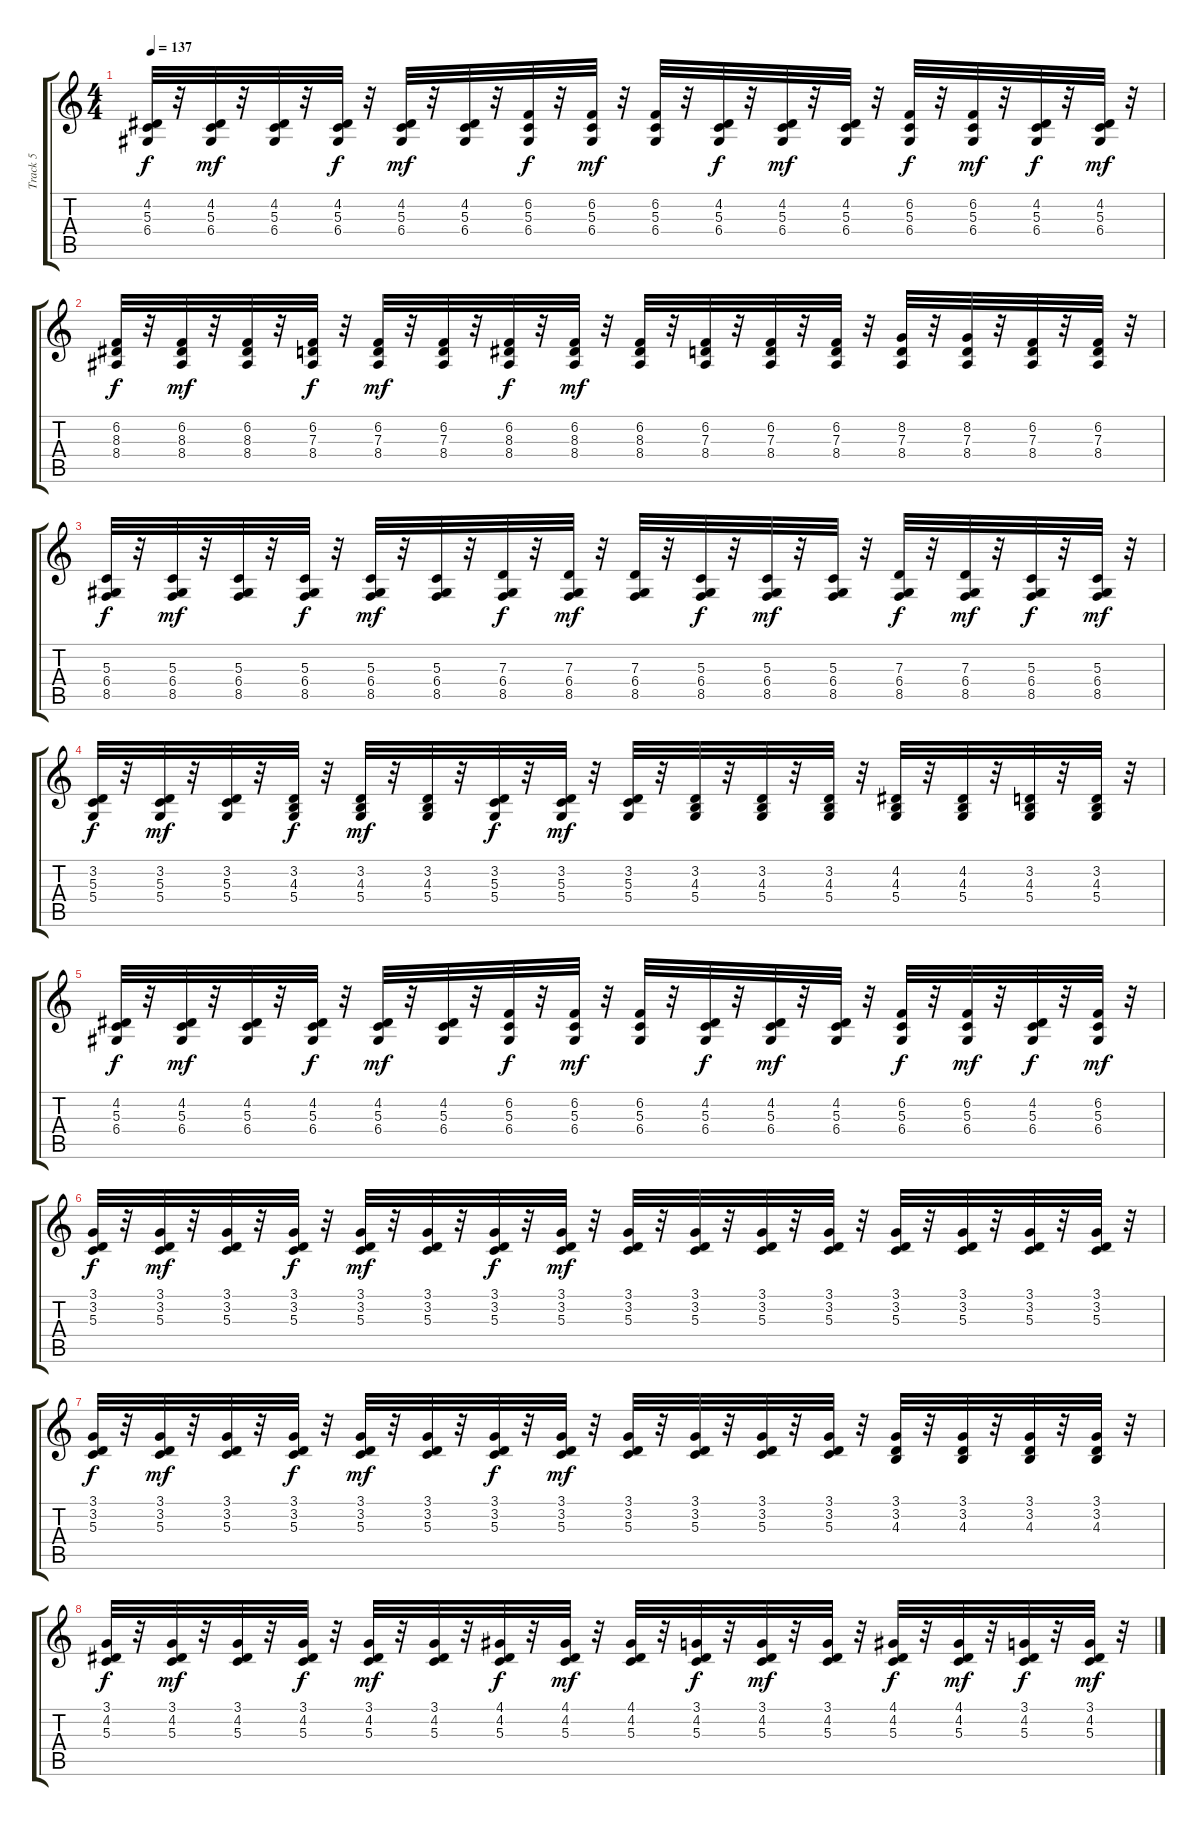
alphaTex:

\track ("Track 5" "Track 5") {instrument lead1square}
\staff {score tabs}
\tuning (E4 B3 G3 D3 A2 E2) {hide}
\ts (4 4)
\tempo 137
\clef g2
\ks c
(4.2 5.3 6.4).32{dy f} r.32 (4.2 5.3 6.4).32{dy mf} r.32 (4.2 5.3 6.4).32 r.32 (4.2 5.3 6.4).32{dy f} r.32 (4.2 5.3 6.4).32{dy mf} r.32 (4.2 5.3 6.4).32 r.32 (6.2 5.3 6.4).32{dy f} r.32 (6.2 5.3 6.4).32{dy mf} r.32 (6.2 5.3 6.4).32 r.32 (4.2 5.3 6.4).32{dy f} r.32 (4.2 5.3 6.4).32{dy mf} r.32 (4.2 5.3 6.4).32 r.32 (6.2 5.3 6.4).32{dy f} r.32 (6.2 5.3 6.4).32{dy mf} r.32 (4.2 5.3 6.4).32{dy f} r.32 (4.2 5.3 6.4).32{dy mf} r.32 |
(6.2 8.3 8.4).32{dy f} r.32 (6.2 8.3 8.4).32{dy mf} r.32 (6.2 8.3 8.4).32 r.32 (6.2 7.3 8.4).32{dy f} r.32 (6.2 7.3 8.4).32{dy mf} r.32 (6.2 7.3 8.4).32 r.32 (6.2 8.3 8.4).32{dy f} r.32 (6.2 8.3 8.4).32{dy mf} r.32 (6.2 8.3 8.4).32 r.32 (6.2 7.3 8.4).32 r.32 (6.2 7.3 8.4).32 r.32 (6.2 7.3 8.4).32 r.32 (8.2 7.3 8.4).32 r.32 (8.2 7.3 8.4).32 r.32 (6.2 7.3 8.4).32 r.32 (6.2 7.3 8.4).32 r.32 |
(5.3 6.4 8.5).32{dy f} r.32 (5.3 6.4 8.5).32{dy mf} r.32 (5.3 6.4 8.5).32 r.32 (5.3 6.4 8.5).32{dy f} r.32 (5.3 6.4 8.5).32{dy mf} r.32 (5.3 6.4 8.5).32 r.32 (7.3 6.4 8.5).32{dy f} r.32 (7.3 6.4 8.5).32{dy mf} r.32 (7.3 6.4 8.5).32 r.32 (5.3 6.4 8.5).32{dy f} r.32 (5.3 6.4 8.5).32{dy mf} r.32 (5.3 6.4 8.5).32 r.32 (7.3 6.4 8.5).32{dy f} r.32 (7.3 6.4 8.5).32{dy mf} r.32 (5.3 6.4 8.5).32{dy f} r.32 (5.3 6.4 8.5).32{dy mf} r.32 |
(3.2 5.3 5.4).32{dy f} r.32 (3.2 5.3 5.4).32{dy mf} r.32 (3.2 5.3 5.4).32 r.32 (3.2 4.3 5.4).32{dy f} r.32 (3.2 4.3 5.4).32{dy mf} r.32 (3.2 4.3 5.4).32 r.32 (3.2 5.3 5.4).32{dy f} r.32 (3.2 5.3 5.4).32{dy mf} r.32 (3.2 5.3 5.4).32 r.32 (3.2 4.3 5.4).32 r.32 (3.2 4.3 5.4).32 r.32 (3.2 4.3 5.4).32 r.32 (4.2 4.3 5.4).32 r.32 (4.2 4.3 5.4).32 r.32 (3.2 4.3 5.4).32 r.32 (3.2 4.3 5.4).32 r.32 |
(4.2 5.3 6.4).32{dy f} r.32 (4.2 5.3 6.4).32{dy mf} r.32 (4.2 5.3 6.4).32 r.32 (4.2 5.3 6.4).32{dy f} r.32 (4.2 5.3 6.4).32{dy mf} r.32 (4.2 5.3 6.4).32 r.32 (6.2 5.3 6.4).32{dy f} r.32 (6.2 5.3 6.4).32{dy mf} r.32 (6.2 5.3 6.4).32 r.32 (4.2 5.3 6.4).32{dy f} r.32 (4.2 5.3 6.4).32{dy mf} r.32 (4.2 5.3 6.4).32 r.32 (6.2 5.3 6.4).32{dy f} r.32 (6.2 5.3 6.4).32{dy mf} r.32 (4.2 5.3 6.4).32{dy f} r.32 (6.2 5.3 6.4).32{dy mf} r.32 |
(3.1 3.2 5.3).32{dy f} r.32 (3.1 3.2 5.3).32{dy mf} r.32 (3.1 3.2 5.3).32 r.32 (3.1 3.2 5.3).32{dy f} r.32 (3.1 3.2 5.3).32{dy mf} r.32 (3.1 3.2 5.3).32 r.32 (3.1 3.2 5.3).32{dy f} r.32 (3.1 3.2 5.3).32{dy mf} r.32 (3.1 3.2 5.3).32 r.32 (3.1 3.2 5.3).32 r.32 (3.1 3.2 5.3).32 r.32 (3.1 3.2 5.3).32 r.32 (3.1 3.2 5.3).32 r.32 (3.1 3.2 5.3).32 r.32 (3.1 3.2 5.3).32 r.32 (3.1 3.2 5.3).32 r.32 |
(3.1 3.2 5.3).32{dy f} r.32 (3.1 3.2 5.3).32{dy mf} r.32 (3.1 3.2 5.3).32 r.32 (3.1 3.2 5.3).32{dy f} r.32 (3.1 3.2 5.3).32{dy mf} r.32 (3.1 3.2 5.3).32 r.32 (3.1 3.2 5.3).32{dy f} r.32 (3.1 3.2 5.3).32{dy mf} r.32 (3.1 3.2 5.3).32 r.32 (3.1 3.2 5.3).32 r.32 (3.1 3.2 5.3).32 r.32 (3.1 3.2 5.3).32 r.32 (3.1 3.2 4.3).32 r.32 (3.1 3.2 4.3).32 r.32 (3.1 3.2 4.3).32 r.32 (3.1 3.2 4.3).32 r.32 |
(3.1 4.2 5.3).32{dy f} r.32 (3.1 4.2 5.3).32{dy mf} r.32 (3.1 4.2 5.3).32 r.32 (3.1 4.2 5.3).32{dy f} r.32 (3.1 4.2 5.3).32{dy mf} r.32 (3.1 4.2 5.3).32 r.32 (4.1 4.2 5.3).32{dy f} r.32 (4.1 4.2 5.3).32{dy mf} r.32 (4.1 4.2 5.3).32 r.32 (3.1 4.2 5.3).32{dy f} r.32 (3.1 4.2 5.3).32{dy mf} r.32 (3.1 4.2 5.3).32 r.32 (4.1 4.2 5.3).32{dy f} r.32 (4.1 4.2 5.3).32{dy mf} r.32 (3.1 4.2 5.3).32{dy f} r.32 (3.1 4.2 5.3).32{dy mf} r.32
